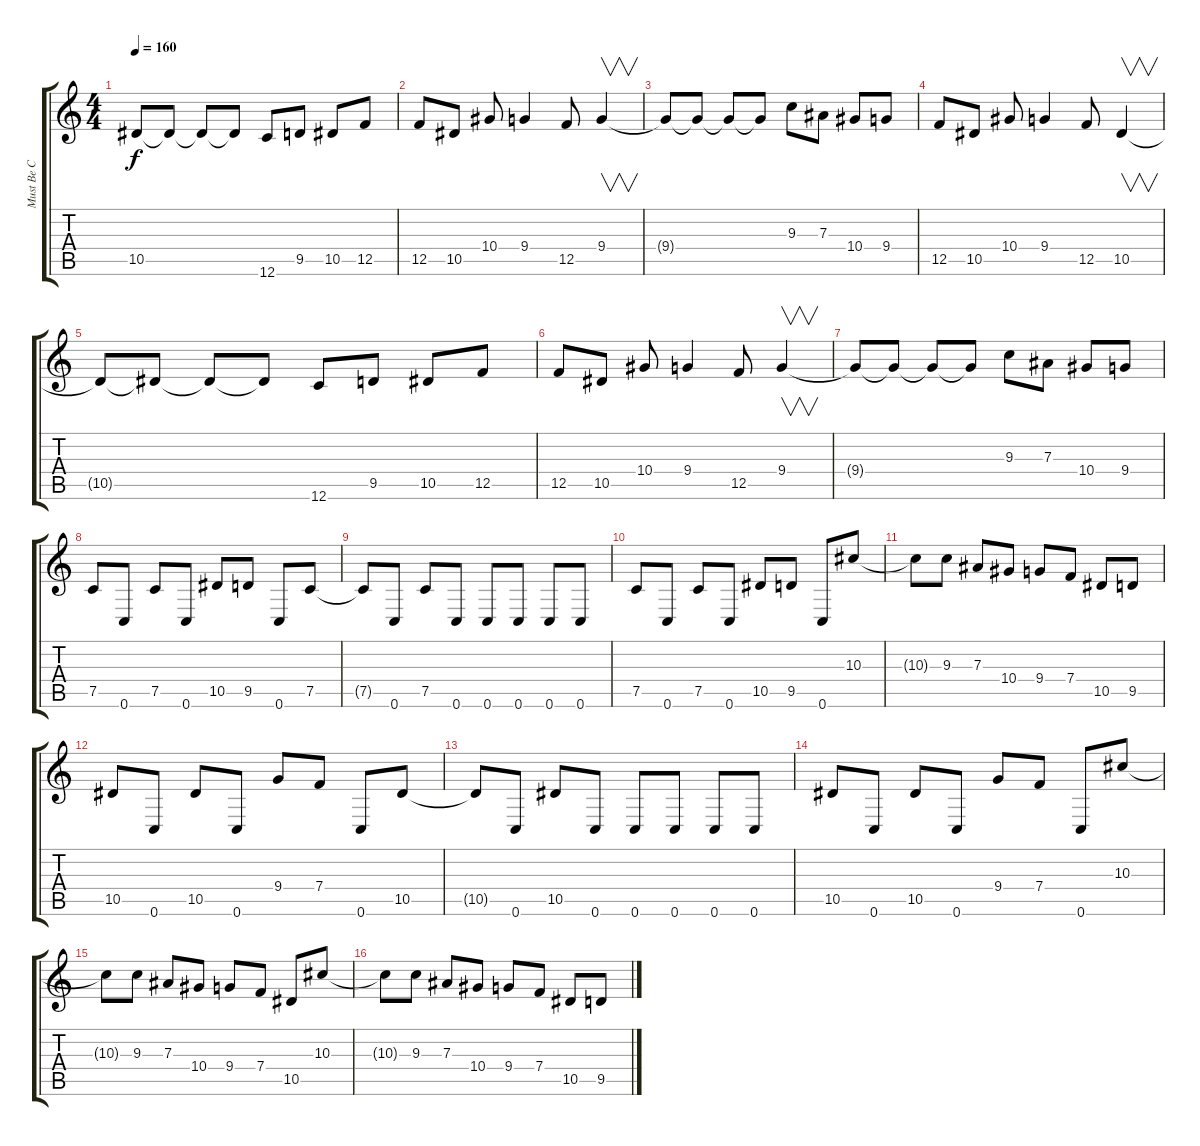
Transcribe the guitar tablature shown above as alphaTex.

\track ("Must Be C Tuned" "Must Be C ") {instrument distortionguitar}
\staff {score tabs}
\tuning (C4 G3 Eb3 Bb2 F2 C2) {hide}
\ts (4 4)
\tempo 160
\clef g2
\ks c
10.5{t}.8{dy f} 10.5{t}.8 10.5{t}.8 10.5{t}.8 12.6.8 9.5.8 10.5.8 12.5.8 |
12.5.8 10.5.8 10.4.8 9.4.4 12.5.8 9.4.4{v} |
9.4{t}.8 9.4{t}.8 9.4{t}.8 9.4{t}.8 9.3.8 7.3.8 10.4.8 9.4.8 |
12.5.8 10.5.8 10.4.8 9.4.4 12.5.8 10.5.4{v} |
10.5{t}.8 10.5{t}.8 10.5{t}.8 10.5{t}.8 12.6.8 9.5.8 10.5.8 12.5.8 |
12.5.8 10.5.8 10.4.8 9.4.4 12.5.8 9.4.4{v} |
9.4{t}.8 9.4{t}.8 9.4{t}.8 9.4{t}.8 9.3.8 7.3.8 10.4.8 9.4.8 |
7.5.8 0.6.8 7.5.8 0.6.8 10.5.8 9.5.8 0.6.8 7.5.8 |
7.5{t}.8 0.6.8 7.5.8 0.6.8 0.6.8 0.6.8 0.6.8 0.6.8 |
7.5.8 0.6.8 7.5.8 0.6.8 10.5.8 9.5.8 0.6.8 10.3.8 |
10.3{t}.8 9.3.8 7.3.8 10.4.8 9.4.8 7.4.8 10.5.8 9.5.8 |
10.5.8 0.6.8 10.5.8 0.6.8 9.4.8 7.4.8 0.6.8 10.5.8 |
10.5{t}.8 0.6.8 10.5.8 0.6.8 0.6.8 0.6.8 0.6.8 0.6.8 |
10.5.8 0.6.8 10.5.8 0.6.8 9.4.8 7.4.8 0.6.8 10.3.8 |
10.3{t}.8 9.3.8 7.3.8 10.4.8 9.4.8 7.4.8 10.5.8 10.3.8 |
10.3{t}.8 9.3.8 7.3.8 10.4.8 9.4.8 7.4.8 10.5.8 9.5.8
